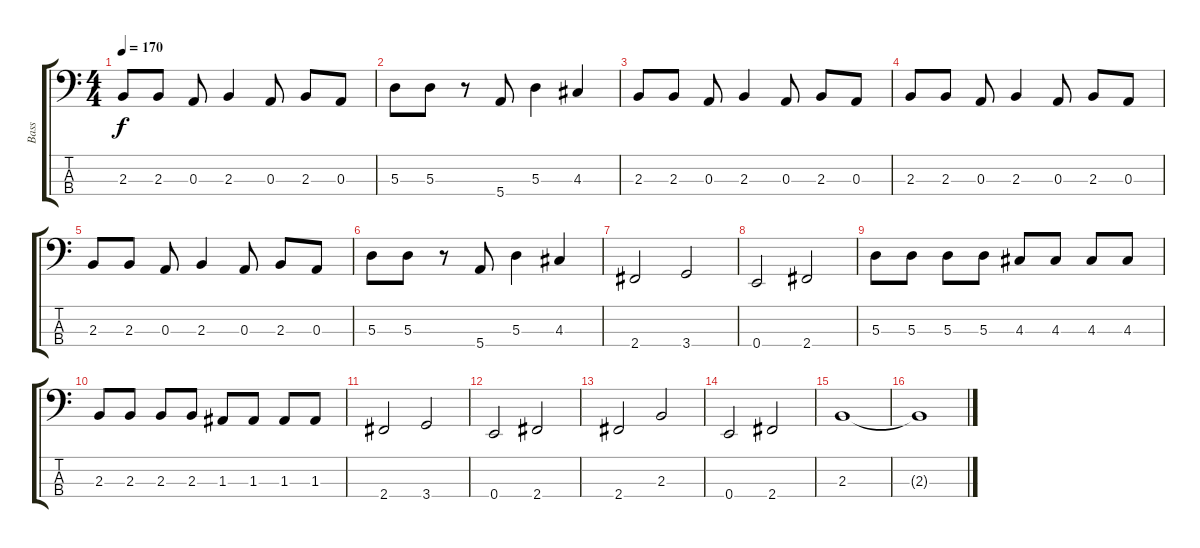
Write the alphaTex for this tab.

\track ("Bass" "Bass") {instrument electricbassfinger}
\staff {score tabs}
\tuning (G2 D2 A1 E1) {hide}
\ts (4 4)
\tempo 170
\clef f4
\ks c
2.3.8{dy f} 2.3.8 0.3.8 2.3.4 0.3.8 2.3.8 0.3.8 |
5.3.8 5.3.8 r.8 5.4.8 5.3.4 4.3.4 |
2.3.8 2.3.8 0.3.8 2.3.4 0.3.8 2.3.8 0.3.8 |
2.3.8 2.3.8 0.3.8 2.3.4 0.3.8 2.3.8 0.3.8 |
2.3.8 2.3.8 0.3.8 2.3.4 0.3.8 2.3.8 0.3.8 |
5.3.8 5.3.8 r.8 5.4.8 5.3.4 4.3.4 |
2.4.2{volume 16} 3.4.2 |
0.4.2 2.4.2 |
5.3.8 5.3.8 5.3.8 5.3.8 4.3.8 4.3.8 4.3.8 4.3.8 |
2.3.8 2.3.8 2.3.8 2.3.8 1.3.8 1.3.8 1.3.8 1.3.8 |
2.4.2{volume 16} 3.4.2 |
0.4.2 2.4.2 |
2.4.2 2.3.2 |
0.4.2 2.4.2 |
2.3.1 |
2.3{t}.1
